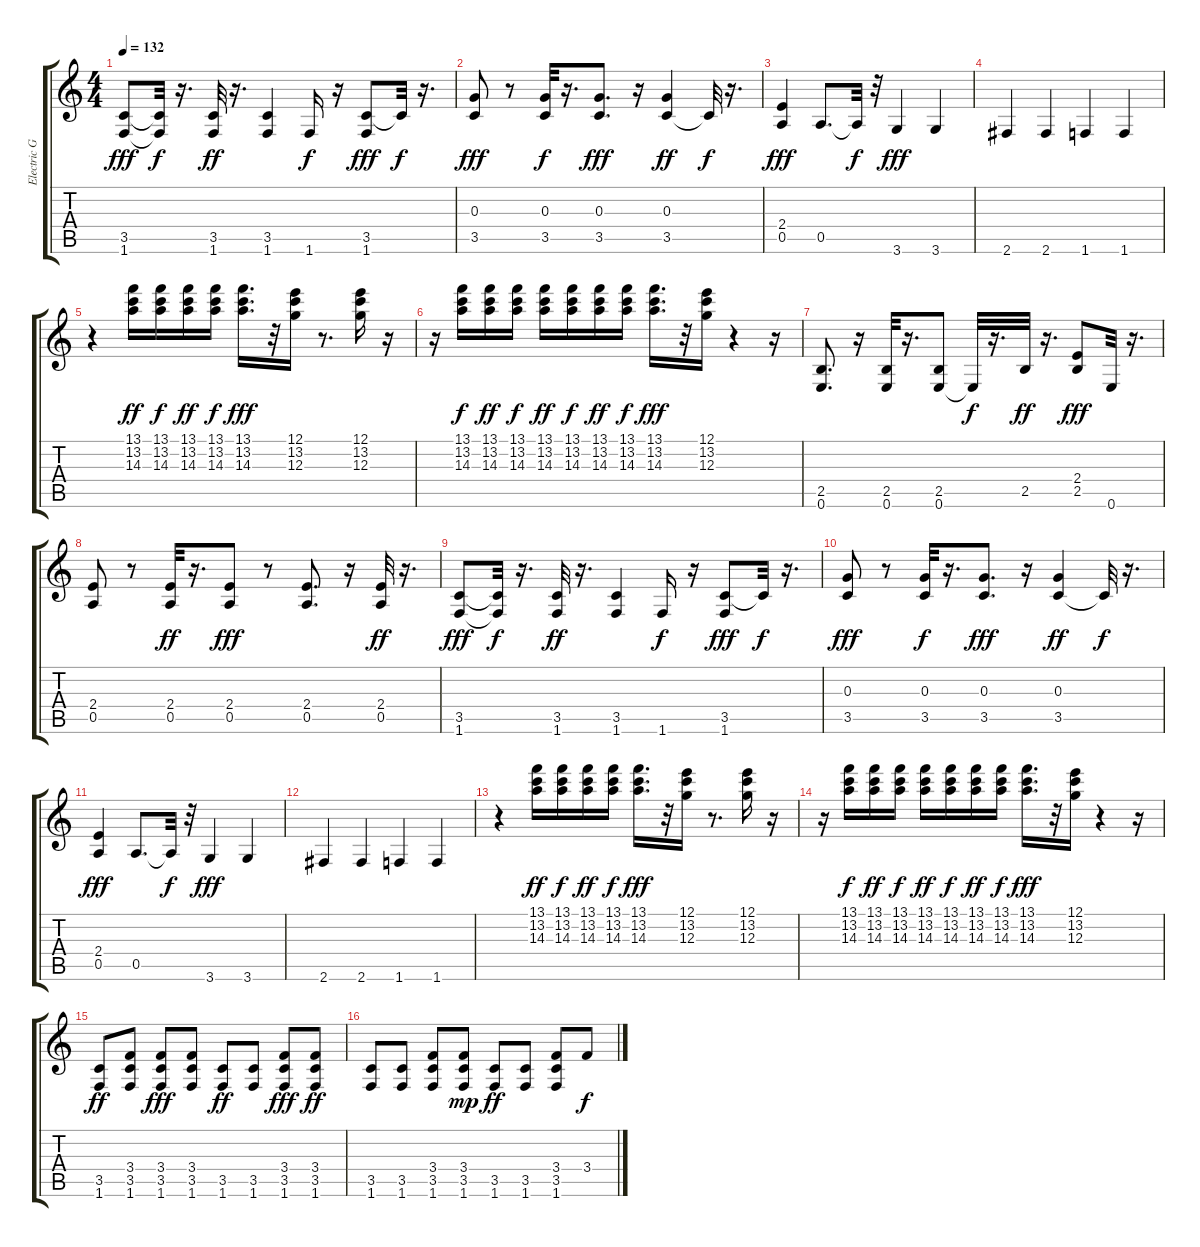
\track ("Electric Guitar" "Electric G") {instrument distortionguitar}
\staff {score tabs}
\tuning (E4 B3 G3 D3 A2 E2) {hide}
\ts (4 4)
\tempo 132
\clef g2
\ks c
(3.5 1.6).8{dy fff} (3.5{t} 1.6{t}).32{dy f} r.16{d} (3.5 1.6).32{dy ff} r.16{d} (3.5 1.6).4 1.6.16{dy f} r.16 (3.5 1.6).8{dy fff} 3.5{t}.32{dy f} r.16{d} |
(0.3 3.5).8{dy fff} r.8 (0.3 3.5).32{dy f} r.16{d} (0.3 3.5).8{d dy fff} r.16 (0.3 3.5).4{dy ff} 3.5{t}.32{dy f} r.16{d} |
(2.4 0.5).4{dy fff} 0.5.8{d} 0.5{t}.32{dy f} r.32 3.6.4{dy fff} 3.6.4 |
2.6.4 2.6.4 1.6.4 1.6.4 |
r.4 (13.1 13.2 14.3).16{dy ff} (13.1 13.2 14.3).16{dy f} (13.1 13.2 14.3).16{dy ff} (13.1 13.2 14.3).16{dy f} (13.1 13.2 14.3).16{d dy fff} r.32 (12.1 13.2 12.3).16 r.8{d} (12.1 13.2 12.3).16 r.16 |
r.16 (13.1 13.2 14.3).16{dy f} (13.1 13.2 14.3).16{dy ff} (13.1 13.2 14.3).16{dy f} (13.1 13.2 14.3).16{dy ff} (13.1 13.2 14.3).16{dy f} (13.1 13.2 14.3).16{dy ff} (13.1 13.2 14.3).16{dy f} (13.1 13.2 14.3).16{d dy fff} r.32 (12.1 13.2 12.3).16 r.4 r.16 |
(2.5 0.6).8{d} r.16 (2.5 0.6).32 r.16{d} (2.5 0.6).8 0.6{t}.32{dy f} r.16{d} 2.5.32{dy ff} r.16{d} (2.4 2.5).8{dy fff} 0.6.32 r.16{d} |
(2.4 0.5).8 r.8 (2.4 0.5).32{dy ff} r.16{d} (2.4 0.5).8{dy fff} r.8 (2.4 0.5).8{d} r.16 (2.4 0.5).32{dy ff} r.16{d} |
(3.5 1.6).8{dy fff} (3.5{t} 1.6{t}).32{dy f} r.16{d} (3.5 1.6).32{dy ff} r.16{d} (3.5 1.6).4 1.6.16{dy f} r.16 (3.5 1.6).8{dy fff} 3.5{t}.32{dy f} r.16{d} |
(0.3 3.5).8{dy fff} r.8 (0.3 3.5).32{dy f} r.16{d} (0.3 3.5).8{d dy fff} r.16 (0.3 3.5).4{dy ff} 3.5{t}.32{dy f} r.16{d} |
(2.4 0.5).4{dy fff} 0.5.8{d} 0.5{t}.32{dy f} r.32 3.6.4{dy fff} 3.6.4 |
2.6.4 2.6.4 1.6.4 1.6.4 |
r.4 (13.1 13.2 14.3).16{dy ff} (13.1 13.2 14.3).16{dy f} (13.1 13.2 14.3).16{dy ff} (13.1 13.2 14.3).16{dy f} (13.1 13.2 14.3).16{d dy fff} r.32 (12.1 13.2 12.3).16 r.8{d} (12.1 13.2 12.3).16 r.16 |
r.16 (13.1 13.2 14.3).16{dy f} (13.1 13.2 14.3).16{dy ff} (13.1 13.2 14.3).16{dy f} (13.1 13.2 14.3).16{dy ff} (13.1 13.2 14.3).16{dy f} (13.1 13.2 14.3).16{dy ff} (13.1 13.2 14.3).16{dy f} (13.1 13.2 14.3).16{d dy fff} r.32 (12.1 13.2 12.3).16 r.4 r.16 |
(3.5 1.6).8{dy ff} (3.4 3.5 1.6).8 (3.4 3.5 1.6).8{dy fff} (3.4 3.5 1.6).8 (3.5 1.6).8{dy ff} (3.5 1.6).8 (3.4 3.5 1.6).8{dy fff} (3.4 3.5 1.6).8{dy ff} |
(3.5 1.6).8 (3.5 1.6).8 (3.4 3.5 1.6).8 (3.4 3.5 1.6).8{dy mp} (3.5 1.6).8{dy ff} (3.5 1.6).8 (3.4 3.5 1.6).8 3.4.8{dy f}
